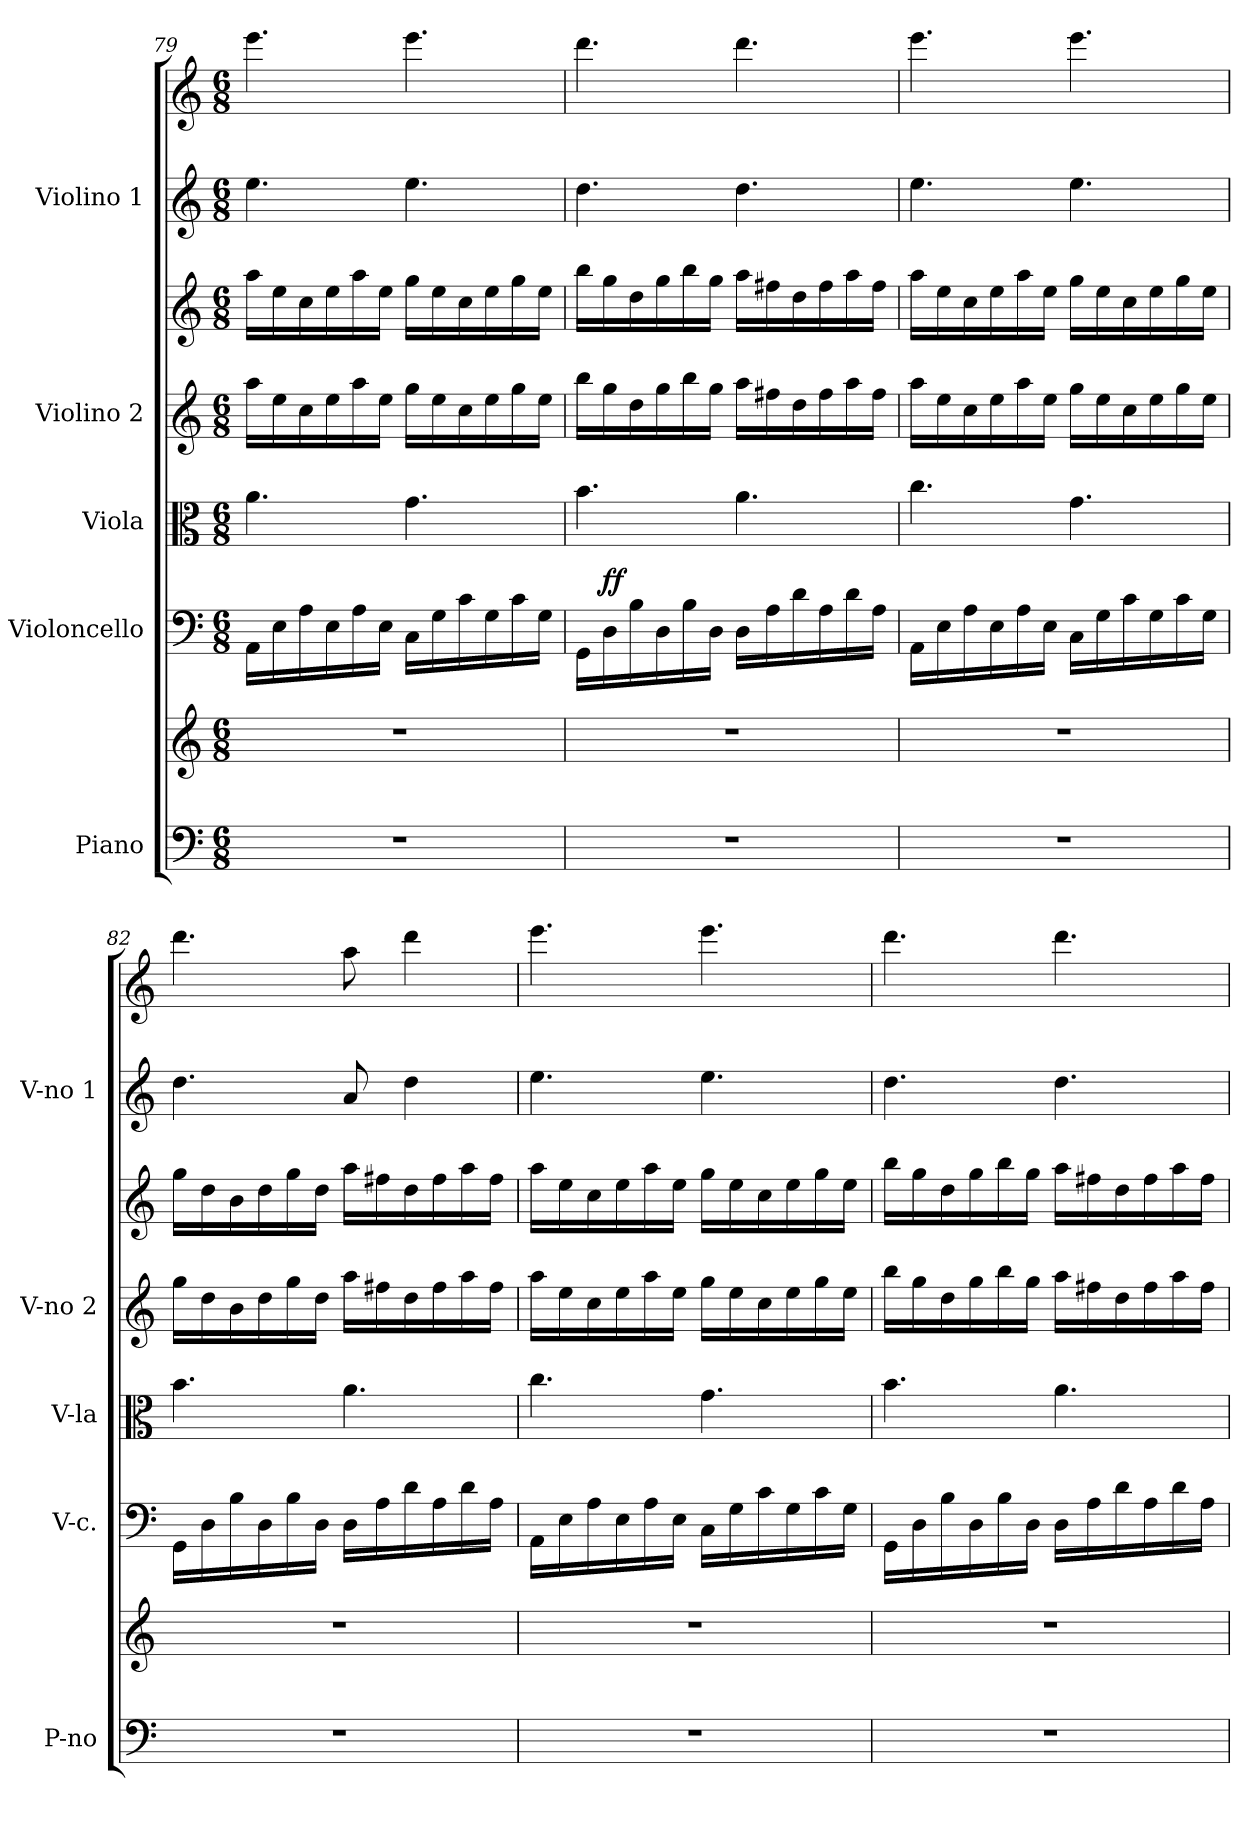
**kern	**kern	**kern	**dynam	**kern	**kern	**kern	**kern	**kern
*part5	*part5	*part4	*part4	*part3	*part2	*part2	*part1	*part1
*staff8	*staff7	*staff6	*staff6	*staff5	*staff4	*staff3	*staff2	*staff1
*I"Piano	*	*I"Violoncello	*	*I"Viola	*I"Violino 2	*	*I"Violino 1	*
*I'P-no	*	*I'V-c.	*	*I'V-la	*I'V-no 2	*	*I'V-no 1	*
*clefF4	*clefG2	*clefF4	*	*clefC3	*clefG2	*clefG2	*clefG2	*clefG2
*k[]	*k[]	*k[]	*	*k[]	*k[]	*k[]	*k[]	*k[]
*M6/8	*M6/8	*M6/8	*	*M6/8	*M6/8	*M6/8	*M6/8	*M6/8
=79	=79	=79	=79	=79	=79	=79	=79	=79
2.r	2.r	16AA\LL	.	4.a\	16aa\LL	16aa\LL	4.ee\	4.eee\
.	.	16E\	.	.	16ee\	16ee\	.	.
.	.	16A\	.	.	16cc\	16cc\	.	.
.	.	16E\	.	.	16ee\	16ee\	.	.
.	.	16A\	.	.	16aa\	16aa\	.	.
.	.	16E\JJ	.	.	16ee\JJ	16ee\JJ	.	.
.	.	16C\LL	.	4.g\	16gg\LL	16gg\LL	4.ee\	4.eee\
.	.	16G\	.	.	16ee\	16ee\	.	.
.	.	16c\	.	.	16cc\	16cc\	.	.
.	.	16G\	.	.	16ee\	16ee\	.	.
.	.	16c\	.	.	16gg\	16gg\	.	.
.	.	16G\JJ	.	.	16ee\JJ	16ee\JJ	.	.
=80	=80	=80	=80	=80	=80	=80	=80	=80
2.r	2.r	16GG\LL	.	4.b\	16bb\LL	16bb\LL	4.dd\	4.ddd\
!	!	!	!LO:DY:a	!	!	!	!	!
.	.	16D\	ff	.	16gg\	16gg\	.	.
.	.	16B\	.	.	16dd\	16dd\	.	.
.	.	16D\	.	.	16gg\	16gg\	.	.
.	.	16B\	.	.	16bb\	16bb\	.	.
.	.	16D\JJ	.	.	16gg\JJ	16gg\JJ	.	.
.	.	16D\LL	.	4.a\	16aa\LL	16aa\LL	4.dd\	4.ddd\
.	.	16A\	.	.	16ff#X\	16ff#X\	.	.
.	.	16d\	.	.	16dd\	16dd\	.	.
.	.	16A\	.	.	16ff#\	16ff#\	.	.
.	.	16d\	.	.	16aa\	16aa\	.	.
.	.	16A\JJ	.	.	16ff#\JJ	16ff#\JJ	.	.
!!LO:PB:g=z
=81	=81	=81	=81	=81	=81	=81	=81	=81
2.r	2.r	16AA\LL	.	4.cc\	16aa\LL	16aa\LL	4.ee\	4.eee\
.	.	16E\	.	.	16ee\	16ee\	.	.
.	.	16A\	.	.	16cc\	16cc\	.	.
.	.	16E\	.	.	16ee\	16ee\	.	.
.	.	16A\	.	.	16aa\	16aa\	.	.
.	.	16E\JJ	.	.	16ee\JJ	16ee\JJ	.	.
.	.	16C\LL	.	4.g\	16gg\LL	16gg\LL	4.ee\	4.eee\
.	.	16G\	.	.	16ee\	16ee\	.	.
.	.	16c\	.	.	16cc\	16cc\	.	.
.	.	16G\	.	.	16ee\	16ee\	.	.
.	.	16c\	.	.	16gg\	16gg\	.	.
.	.	16G\JJ	.	.	16ee\JJ	16ee\JJ	.	.
=82	=82	=82	=82	=82	=82	=82	=82	=82
2.r	2.r	16GG\LL	.	4.b\	16gg\LL	16gg\LL	4.dd\	4.ddd\
.	.	16D\	.	.	16dd\	16dd\	.	.
.	.	16B\	.	.	16b\	16b\	.	.
.	.	16D\	.	.	16dd\	16dd\	.	.
.	.	16B\	.	.	16gg\	16gg\	.	.
.	.	16D\JJ	.	.	16dd\JJ	16dd\JJ	.	.
.	.	16D\LL	.	4.a\	16aa\LL	16aa\LL	8a/	8aa\
.	.	16A\	.	.	16ff#X\	16ff#X\	.	.
.	.	16d\	.	.	16dd\	16dd\	4dd\	4ddd\
.	.	16A\	.	.	16ff#\	16ff#\	.	.
.	.	16d\	.	.	16aa\	16aa\	.	.
.	.	16A\JJ	.	.	16ff#\JJ	16ff#\JJ	.	.
=83	=83	=83	=83	=83	=83	=83	=83	=83
2.r	2.r	16AA\LL	.	4.cc\	16aa\LL	16aa\LL	4.ee\	4.eee\
.	.	16E\	.	.	16ee\	16ee\	.	.
.	.	16A\	.	.	16cc\	16cc\	.	.
.	.	16E\	.	.	16ee\	16ee\	.	.
.	.	16A\	.	.	16aa\	16aa\	.	.
.	.	16E\JJ	.	.	16ee\JJ	16ee\JJ	.	.
.	.	16C\LL	.	4.g\	16gg\LL	16gg\LL	4.ee\	4.eee\
.	.	16G\	.	.	16ee\	16ee\	.	.
.	.	16c\	.	.	16cc\	16cc\	.	.
.	.	16G\	.	.	16ee\	16ee\	.	.
.	.	16c\	.	.	16gg\	16gg\	.	.
.	.	16G\JJ	.	.	16ee\JJ	16ee\JJ	.	.
!!LO:PB:g=z
=84	=84	=84	=84	=84	=84	=84	=84	=84
2.r	2.r	16GG\LL	.	4.b\	16bb\LL	16bb\LL	4.dd\	4.ddd\
.	.	16D\	.	.	16gg\	16gg\	.	.
.	.	16B\	.	.	16dd\	16dd\	.	.
.	.	16D\	.	.	16gg\	16gg\	.	.
.	.	16B\	.	.	16bb\	16bb\	.	.
.	.	16D\JJ	.	.	16gg\JJ	16gg\JJ	.	.
.	.	16D\LL	.	4.a\	16aa\LL	16aa\LL	4.dd\	4.ddd\
.	.	16A\	.	.	16ff#X\	16ff#X\	.	.
.	.	16d\	.	.	16dd\	16dd\	.	.
.	.	16A\	.	.	16ff#\	16ff#\	.	.
.	.	16d\	.	.	16aa\	16aa\	.	.
.	.	16A\JJ	.	.	16ff#\JJ	16ff#\JJ	.	.
=	=	=	=	=	=	=	=	=
*-	*-	*-	*-	*-	*-	*-	*-	*-
